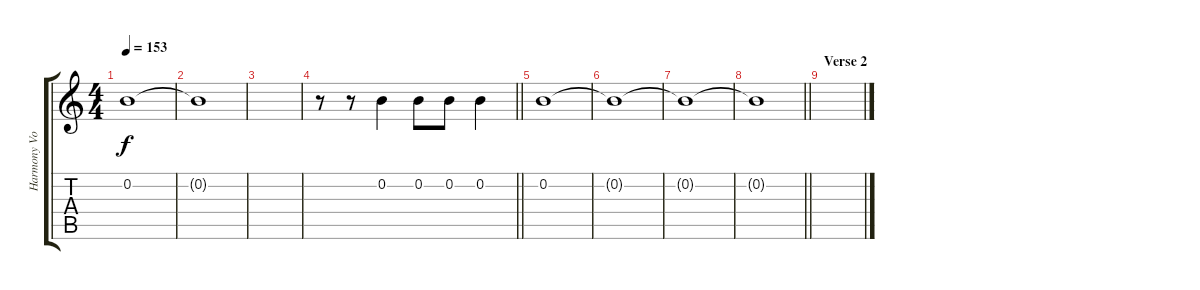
\track ("Harmony Vocals" "Harmony Vo") {instrument distortionguitar}
\staff {score tabs}
\tuning (E4 B3 G3 D3 A2 E2) {hide}
\ts (4 4)
\tempo 153
\clef g2
\ks c
0.2.1{dy f} |
0.2{t}.1 |
|
\barLineRight lightlight
r.8 r.8 0.2.4 0.2.8 0.2.8 0.2.4 |
0.2.1 |
0.2{t}.1 |
0.2{t}.1 |
\barLineRight lightlight
0.2{t}.1 |
\section ("" "Verse 2")
